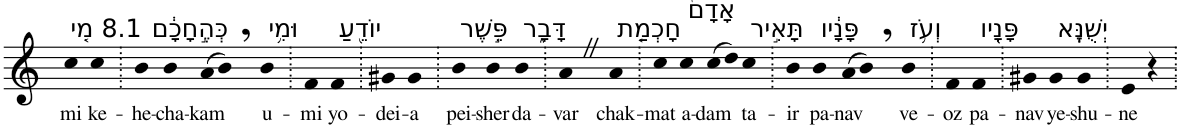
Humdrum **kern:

**kern	**text
*part1	*part1
*staff1	*staff1
*I"Piano	*
*I'Pno	*
*clefG2	*
*k[]	*
=1	=1
!LO:TX:a:t=8.1 מִ֚י	!
!	!LO:LY:b
4cc	mi
!LO:TX:a:t=כְּהֶ֣חָכָ֔ם	!
!	!LO:LY:b
4cc	ke-
=2.	=2.
!	!LO:LY:b
4b	-he-
!	!LO:LY:b
4b	-cha-
!	!LO:LY:b
(>8a	-kam
8b,)	.
!LO:TX:a:t=וּמִ֥י	!
!	!LO:LY:b
4b	u-
=3.	=3.
!	!LO:LY:b
4f	-mi
!LO:TX:a:t=יוֹדֵ֖עַ	!
!	!LO:LY:b
4f	yo-
=4.	=4.
!	!LO:LY:b
4g#X	-dei-
!	!LO:LY:b
4g#	-a
=5.	=5.
!LO:TX:a:t=פֵּ֣שֶׁר	!
!	!LO:LY:b
4b	pei-
!	!LO:LY:b
4b	-sher
!LO:TX:a:t=דָּבָ֑ר	!
!	!LO:LY:b
4b	da-
=6.	=6.
!	!LO:LY:b
4aZ	-var
!LO:TX:a:t=חָכְמַ֤ת	!
!	!LO:LY:b
4a	chak-
=7.	=7.
!	!LO:LY:b
4cc	-mat
!LO:TX:a:t=אָדָם֙	!
!	!LO:LY:b
4cc	a-
!	!LO:LY:b
(>8cc	-dam
8dd)	.
!LO:TX:a:t=תָּאִ֣יר	!
!	!LO:LY:b
4cc	ta-
=8.	=8.
!	!LO:LY:b
4b	-ir
!LO:TX:a:t=פָּנָ֔יו	!
!	!LO:LY:b
4b	pa-
!	!LO:LY:b
(>8a	-nav
8b,)	.
!LO:TX:a:t=וְעֹ֥ז	!
!	!LO:LY:b
4b	ve-
=9.	=9.
!	!LO:LY:b
4f	-oz
!LO:TX:a:t=פָּנָ֖יו	!
!	!LO:LY:b
4f	pa-
=10.	=10.
!	!LO:LY:b
4g#X	-nav
!LO:TX:a:t=יְשֻׁנֶּֽא	!
!	!LO:LY:b
4g#	ye-
!	!LO:LY:b
4g#	-shu-
=11.	=11.
!	!LO:LY:b
4e	-ne
4r	.
=.	=.
*-	*-
